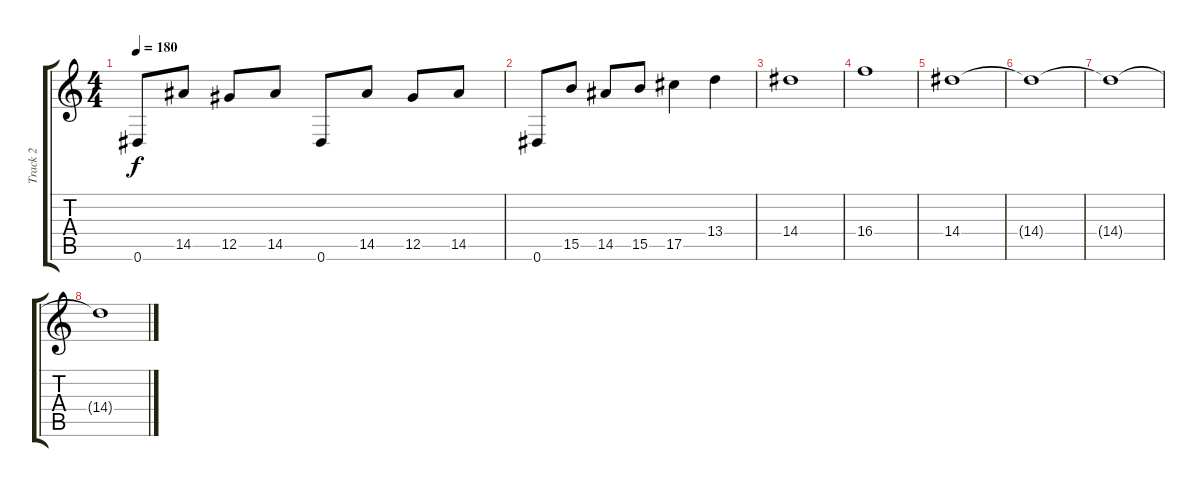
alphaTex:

\track ("Track 2" "Track 2") {instrument overdrivenguitar}
\staff {score tabs}
\tuning (Eb4 Bb3 Gb3 Db3 Ab2 Eb2) {hide}
\ts (4 4)
\tempo 180
\clef g2
\ks c
0.6.8{dy f} 14.5.8 12.5.8 14.5.8 0.6.8 14.5.8 12.5.8 14.5.8 |
0.6.8 15.5.8 14.5.8 15.5.8 17.5.4 13.4.4 |
14.4.1 |
16.4.1 |
14.4.1{volume 6} |
14.4{t}.1 |
14.4{t}.1 |
14.4{t}.1
